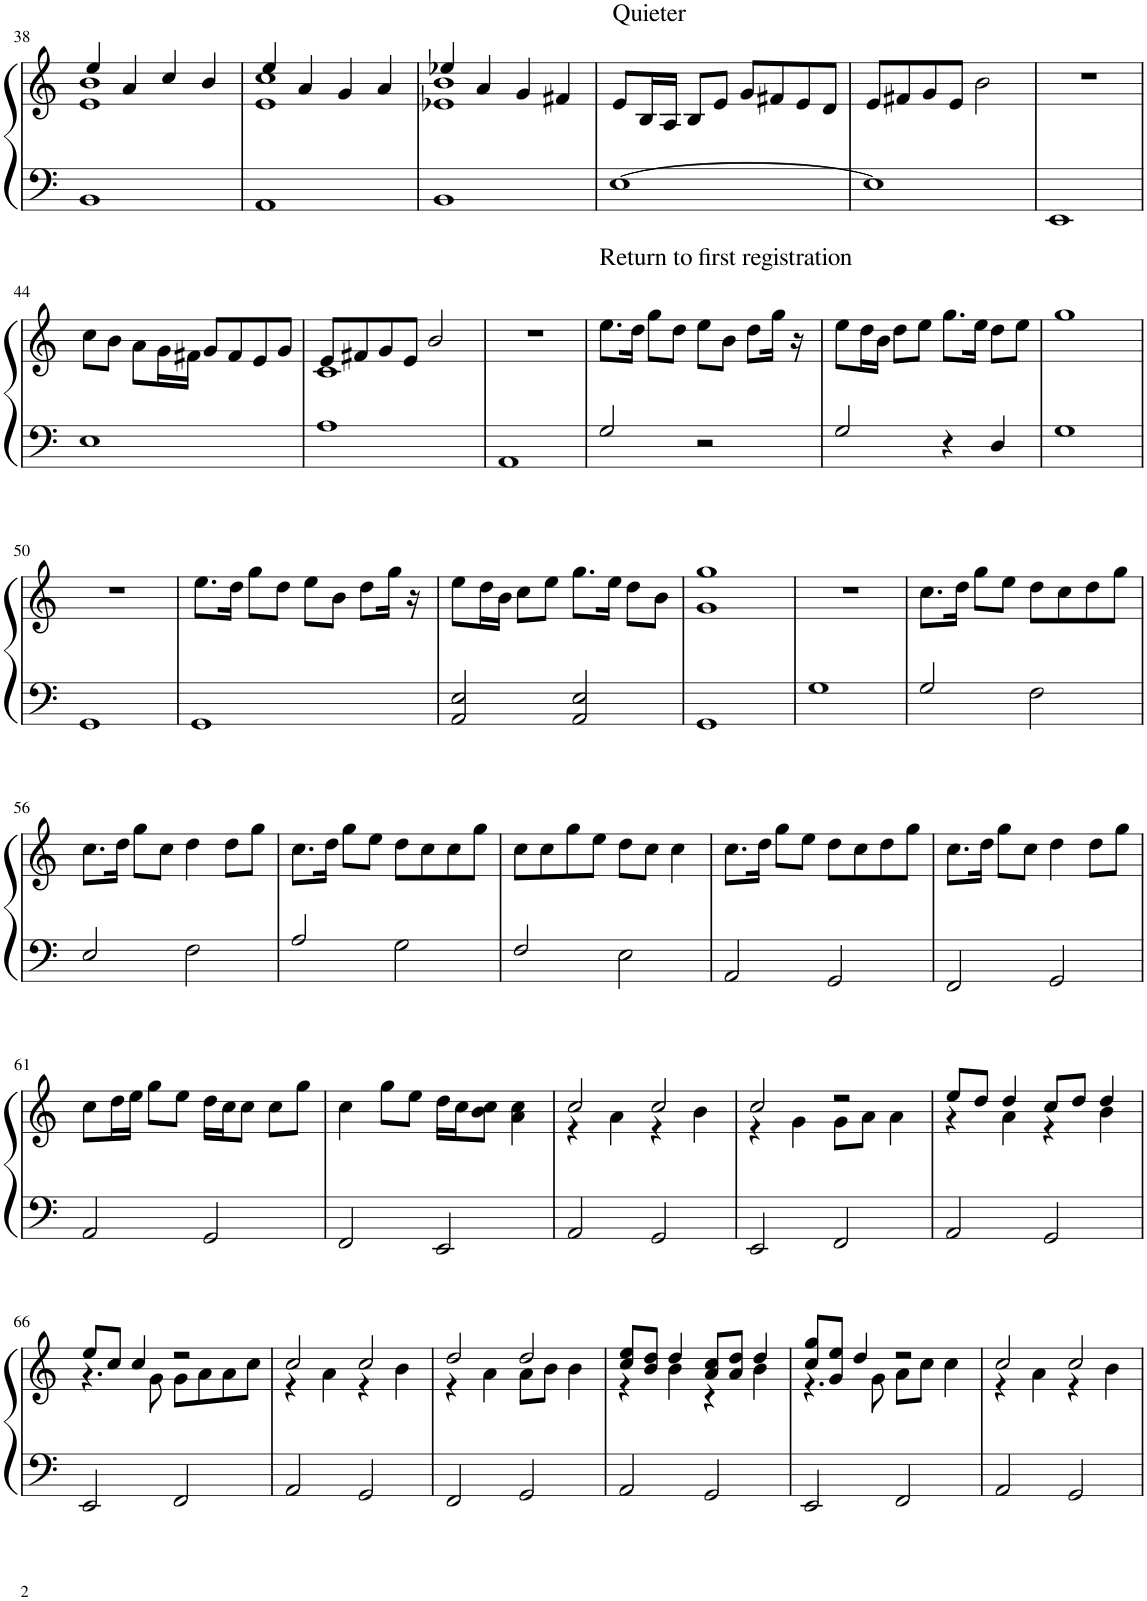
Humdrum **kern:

**kern	**kern
*part1	*part1
*staff2	*staff1
*I"Pipe Organ	*
*I'Org.	*
!!LO:PB:g=z
*clefF4	*clefG2
*k[]	*k[]
*M4/4	*M4/4
=38	=38
*	*^
1BB	4ee/	1e 1b
.	4a/	.
.	4cc/	.
.	4b/	.
=39	=39	=39
1AA	4ee/	1e 1cc
.	4a/	.
.	4g/	.
.	4a/	.
=40	=40	=40
1BB	4ee-X/	1e-X 1b
.	4a/	.
.	4g/	.
.	4f#X/	.
*	*v	*v
=41	=41
!	!LO:TX:a:t=Quieter
[1E	8e/L
.	16B/L
.	16A/JJ
.	8B/L
.	8e/J
.	8g/L
.	8f#X/
.	8e/
.	8d/J
=42	=42
1E]	8e/L
.	8f#X/
.	8g/
.	8e/J
.	2b\
=43	=43
1EE	1r
!!LO:LB:g=z
=44	=44
1E	8cc\L
.	8b\J
.	8a\L
.	16g\L
.	16f#X\JJ
.	8g/L
.	8f#/
.	8e/
.	8g/J
=45	=45
*	*^
1A	8e/L	1c
.	8f#X/	.
.	8g/	.
.	8e/J	.
.	2b/	.
*	*v	*v
=46	=46
1AA	1r
=47	=47
!	!LO:TX:a:t=Return to first registration
2G/	8.ee\L
.	16dd\Jk
.	8gg\L
.	8dd\J
2r	8ee\L
.	8b\J
.	8dd\L
.	16gg\Jk
.	16r
=48	=48
2G/	8ee\L
.	16dd\L
.	16b\JJ
.	8dd\L
.	8ee\J
4r	8.gg\L
.	16ee\Jk
4D/	8dd\L
.	8ee\J
=49	=49
1G	1gg
!!LO:LB:g=z
=50	=50
1GG	1r
=51	=51
1GG	8.ee\L
.	16dd\Jk
.	8gg\L
.	8dd\J
.	8ee\L
.	8b\J
.	8dd\L
.	16gg\Jk
.	16r
=52	=52
2AA/ 2E/	8ee\L
.	16dd\L
.	16b\JJ
.	8cc\L
.	8ee\J
2AA/ 2E/	8.gg\L
.	16ee\Jk
.	8dd\L
.	8b\J
=53	=53
1GG	1g 1gg
=54	=54
1G	1r
=55	=55
2G/	8.cc\L
.	16dd\Jk
.	8gg\L
.	8ee\J
2F\	8dd\L
.	8cc\
.	8dd\
.	8gg\J
!!LO:LB:g=z
=56	=56
2E/	8.cc\L
.	16dd\Jk
.	8gg\L
.	8cc\J
2F\	4dd\
.	8dd\L
.	8gg\J
=57	=57
2A/	8.cc\L
.	16dd\Jk
.	8gg\L
.	8ee\J
2G\	8dd\L
.	8cc\
.	8cc\
.	8gg\J
=58	=58
2F/	8cc\L
.	8cc\
.	8gg\
.	8ee\J
2E\	8dd\L
.	8cc\J
.	4cc\
=59	=59
2AA/	8.cc\L
.	16dd\Jk
.	8gg\L
.	8ee\J
2GG/	8dd\L
.	8cc\
.	8dd\
.	8gg\J
=60	=60
2FF/	8.cc\L
.	16dd\Jk
.	8gg\L
.	8cc\J
2GG/	4dd\
.	8dd\L
.	8gg\J
!!LO:LB:g=z
=61	=61
2AA/	8cc\L
.	16dd\L
.	16ee\JJ
.	8gg\L
.	8ee\J
2GG/	16dd\LL
.	16cc\J
.	8cc\J
.	8cc\L
.	8gg\J
=62	=62
2FF/	4cc\
.	8gg\L
.	8ee\J
2EE/	16dd\LL
.	16cc\J
.	8b\ 8cc\J
.	4a\ 4cc\
=63	=63
*	*^
2AA/	2cc/	4r
.	.	4a\
2GG/	2cc/	4r
.	.	4b\
=64	=64	=64
2EE/	2cc/	4r
.	.	4g\
2FF/	2r	8g\L
.	.	8a\J
.	.	4a\
=65	=65	=65
2AA/	8ee/L	4r
.	8dd/J	.
.	4dd/	4a\
2GG/	8cc/L	4r
.	8dd/J	.
.	4dd/	4b\
!!LO:LB:g=z	!!
=66	=66	=66
2EE/	8ee/L	4.r
.	8cc/J	.
.	4cc/	.
.	.	8g\
2FF/	2r	8g\L
.	.	8a\
.	.	8a\
.	.	8cc\J
=67	=67	=67
2AA/	2cc/	4r
.	.	4a\
2GG/	2cc/	4r
.	.	4b\
=68	=68	=68
2FF/	2dd/	4r
.	.	4a\
2GG/	2dd/	8a\L
.	.	8b\J
.	.	4b\
=69	=69	=69
2AA/	8cc/ 8ee/L	4r
.	8b/ 8dd/J	.
.	4dd/	4b\
2GG/	8a/ 8cc/L	4r
.	8a/ 8dd/J	.
.	4dd/	4b\
=70	=70	=70
2EE/	8cc/ 8gg/L	4.r
.	8g/ 8ee/J	.
.	4dd/	.
.	.	8g\
2FF/	2r	8a\L
.	.	8cc\J
.	.	4cc\
=71	=71	=71
2AA/	2cc/	4r
.	.	4a\
2GG/	2cc/	4r
.	.	4b\
*	*v	*v
=	=
*-	*-
